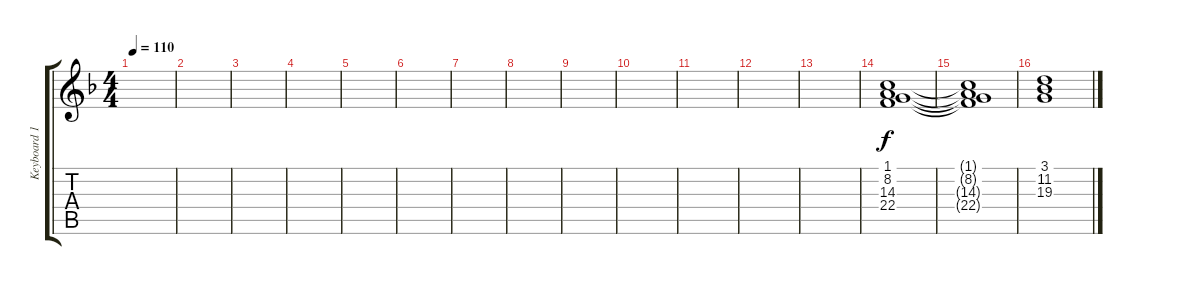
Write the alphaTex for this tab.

\track ("Keyboard 1" "Keyboard 1") {instrument pad4choir}
\staff {score tabs}
\tuning (E4 B3 G3 D3 A2 E2) {hide}
\ts (4 4)
\tempo 110
\clef g2
\ks f
|
|
|
|
|
|
|
|
|
|
|
|
|
(1.1 8.2 14.3 22.4).1 |
(1.1{t} 8.2{t} 14.3{t} 22.4{t}).1 |
(3.1 11.2 19.3).1
